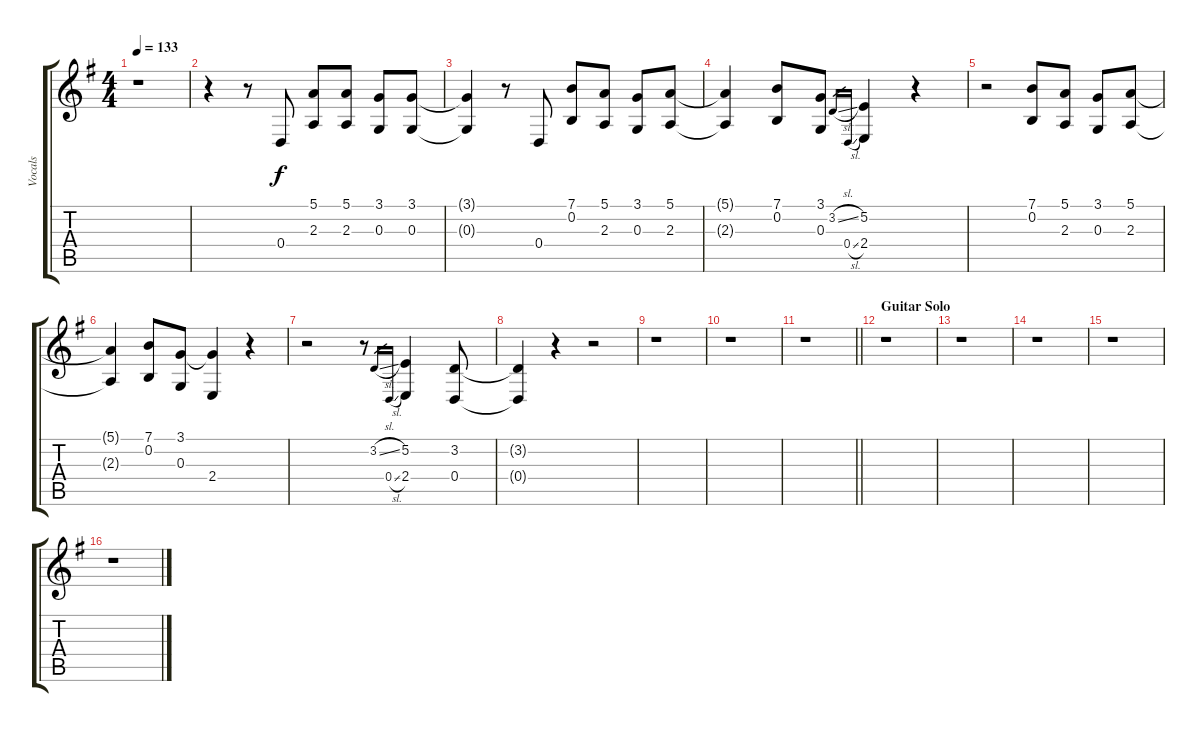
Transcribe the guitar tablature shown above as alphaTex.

\track ("Vocals" "Vocals") {instrument lead1square}
\staff {score tabs}
\tuning (E4 B3 G3 D3 A2 E2) {hide}
\ts (4 4)
\tempo 133
\clef g2
\ks g
r.1{dy f} |
r.4 r.8 0.4.8 (5.1 2.3).8 (5.1 2.3).8 (3.1 0.3).8 (3.1 0.3).8 |
(3.1{t} 0.3{t}).4 r.8 0.4.8 (7.1 0.2).8 (5.1 2.3).8 (3.1 0.3).8 (5.1 2.3).8 |
(5.1{t} 2.3{t}).4 (7.1 0.2).8 (3.1 0.3).8 3.2{sl}.16{gr} 0.4{sl}.16{gr} (5.2 2.4).4 r.4 |
r.2 (7.1 0.2).8 (5.1 2.3).8 (3.1 0.3).8 (5.1 2.3).8 |
(5.1{t} 2.3{t}).4 (7.1 0.2).8 (3.1 0.3).8 (3.1{t} 2.4).4 r.4 |
r.2 r.8 3.2{sl}.16{gr} 0.4{sl}.16{gr} (5.2 2.4).4 (3.2 0.4).8 |
(3.2{t} 0.4{t}).4 r.4 r.2 |
r.1 |
r.1 |
\barLineRight lightlight
r.1 |
\section ("" "Guitar Solo")
r.1 |
r.1 |
r.1 |
r.1 |
r.1
